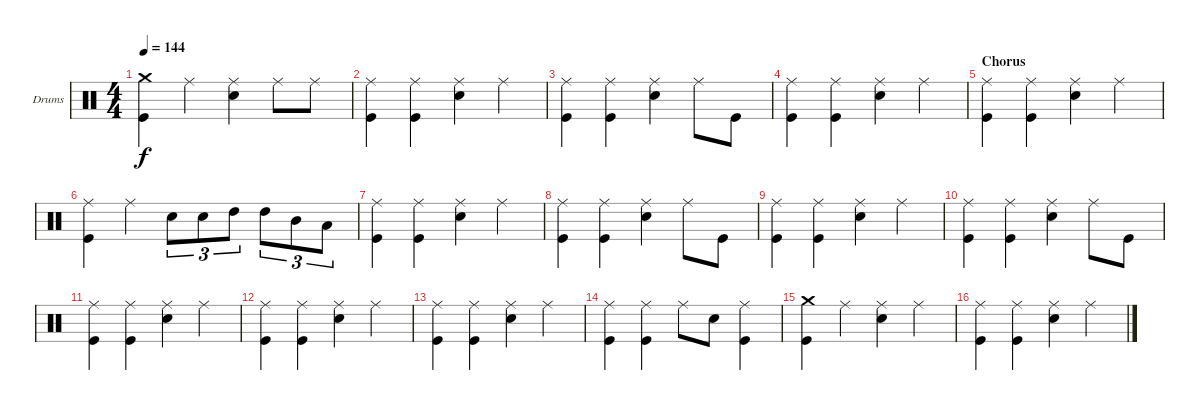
\bracketExtendMode groupsimilarinstruments
\firstSystemTrackNameOrientation horizontal
\otherSystemsTrackNameOrientation horizontal
\track ("Drumkit" "Drums") {multiBarRest instrument percussion}
\staff {score}
\articulation defaults
\ts (4 4)
\tempo 144
\clef neutral
\ks c
("Crash medium (hit)" "Kick (hit)").4{dy f} "Ride (middle)".4 ("Ride (middle)" "Snare (hit) 2").4 "Ride (middle)".8 "Ride (middle)".8 |
("Ride (middle)" "Kick (hit)").4 ("Ride (middle)" "Kick (hit)").4 ("Ride (middle)" "Snare (hit) 2").4 "Ride (middle)".4 |
("Ride (middle)" "Kick (hit)").4 ("Ride (middle)" "Kick (hit)").4 ("Ride (middle)" "Snare (hit) 2").4 "Ride (middle)".8 "Kick (hit)".8 |
("Ride (middle)" "Kick (hit)").4 ("Ride (middle)" "Kick (hit)").4 ("Ride (middle)" "Snare (hit) 2").4 "Ride (middle)".4 |
\section ("" "Chorus")
("Ride (middle)" "Kick (hit)").4 ("Ride (middle)" "Kick (hit)").4 ("Ride (middle)" "Snare (hit) 2").4 "Ride (middle)".4 |
("Ride (middle)" "Kick (hit)").4 "Ride (middle)".4 "Snare (hit) 2".8{tu (3 2)} "Snare (hit) 2".8{tu (3 2)} "High Tom (hit)".8{tu (3 2)} "High Tom (hit)".8{tu (3 2)} "Mid Tom (hit)".8{tu (3 2)} "Low Tom (hit)".8{tu (3 2)} |
("Ride (middle)" "Kick (hit)").4 ("Ride (middle)" "Kick (hit)").4 ("Ride (middle)" "Snare (hit) 2").4 "Ride (middle)".4 |
("Ride (middle)" "Kick (hit)").4 ("Ride (middle)" "Kick (hit)").4 ("Ride (middle)" "Snare (hit) 2").4 "Ride (middle)".8 "Kick (hit)".8 |
("Ride (middle)" "Kick (hit)").4 ("Ride (middle)" "Kick (hit)").4 ("Ride (middle)" "Snare (hit) 2").4 "Ride (middle)".4 |
("Ride (middle)" "Kick (hit)").4 ("Ride (middle)" "Kick (hit)").4 ("Ride (middle)" "Snare (hit) 2").4 "Ride (middle)".8 "Kick (hit)".8 |
("Ride (middle)" "Kick (hit)").4 ("Ride (middle)" "Kick (hit)").4 ("Ride (middle)" "Snare (hit) 2").4 "Ride (middle)".4 |
("Ride (middle)" "Kick (hit)").4 ("Ride (middle)" "Kick (hit)").4 ("Ride (middle)" "Snare (hit) 2").4 "Ride (middle)".4 |
("Ride (middle)" "Kick (hit)").4 ("Ride (middle)" "Kick (hit)").4 ("Ride (middle)" "Snare (hit) 2").4 "Ride (middle)".4 |
("Ride (middle)" "Kick (hit)").4 ("Ride (middle)" "Kick (hit)").4 "Ride (middle)".8 "Snare (hit) 2".8 ("Ride (middle)" "Kick (hit)").4 |
("Crash medium (hit)" "Kick (hit)").4 "Ride (middle)".4 ("Ride (middle)" "Snare (hit) 2").4 "Ride (middle)".4 |
("Ride (middle)" "Kick (hit)").4 ("Ride (middle)" "Kick (hit)").4 ("Ride (middle)" "Snare (hit) 2").4 "Ride (middle)".4
